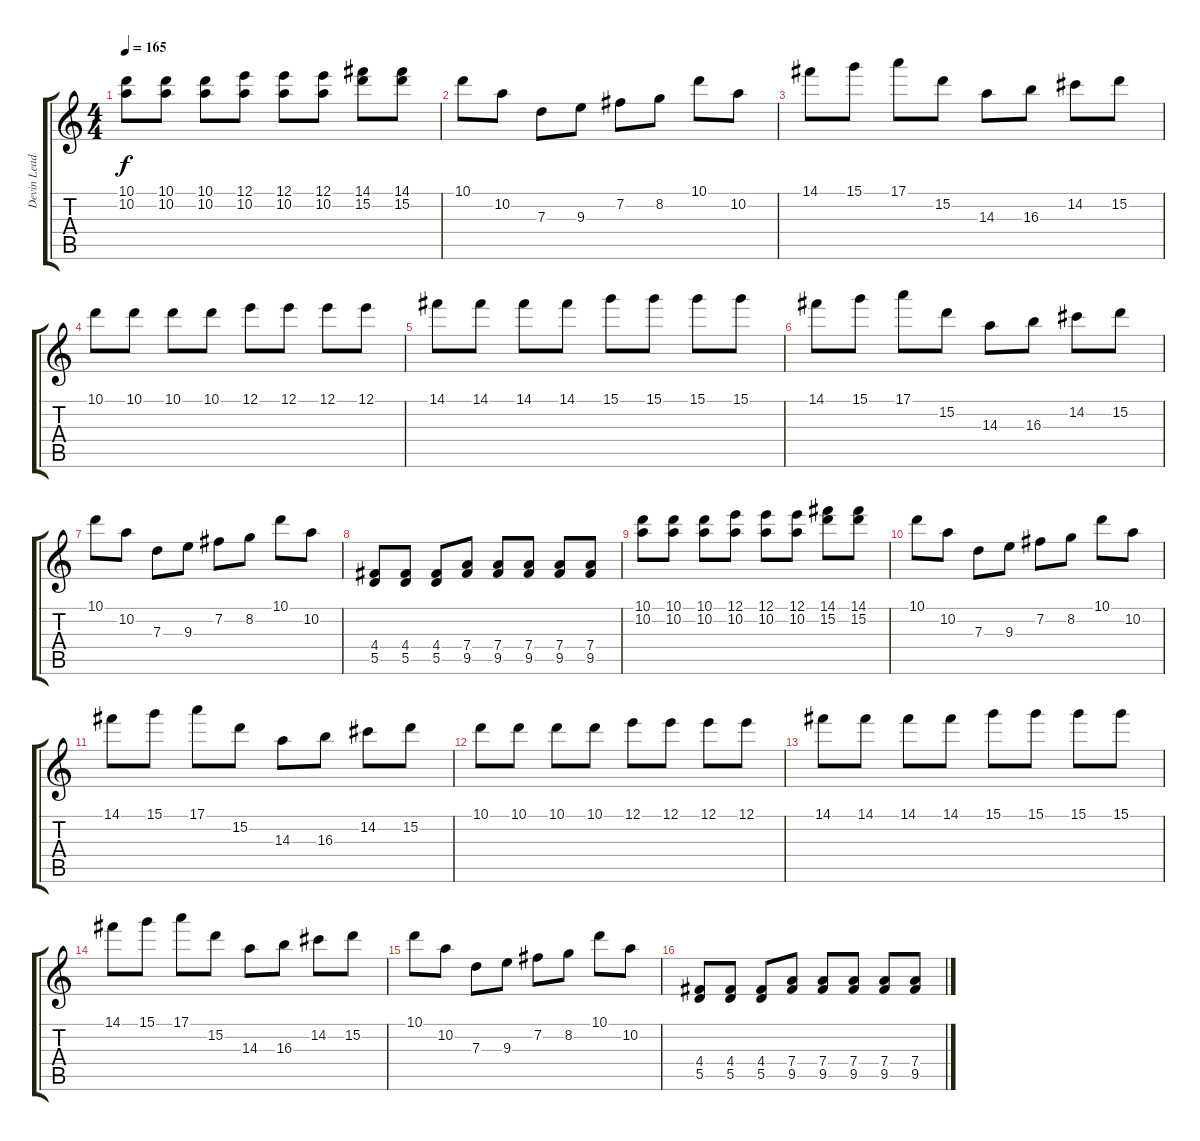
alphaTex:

\track ("Devin Lead" "Devin Lead") {instrument distortionguitar}
\staff {score tabs}
\tuning (E4 B3 G3 D3 A2 D2) {hide}
\ts (4 4)
\tempo 165
\clef g2
\ks c
(10.1 10.2).8{dy f} (10.1 10.2).8 (10.1 10.2).8 (12.1 10.2).8 (12.1 10.2).8 (12.1 10.2).8 (14.1 15.2).8 (14.1 15.2).8 |
10.1.8 10.2.8 7.3.8 9.3.8 7.2.8 8.2.8 10.1.8 10.2.8 |
14.1.8 15.1.8 17.1.8 15.2.8 14.3.8 16.3.8 14.2.8 15.2.8 |
10.1.8 10.1.8 10.1.8 10.1.8 12.1.8 12.1.8 12.1.8 12.1.8 |
14.1.8 14.1.8 14.1.8 14.1.8 15.1.8 15.1.8 15.1.8 15.1.8 |
14.1.8 15.1.8 17.1.8 15.2.8 14.3.8 16.3.8 14.2.8 15.2.8 |
10.1.8 10.2.8 7.3.8 9.3.8 7.2.8 8.2.8 10.1.8 10.2.8 |
(4.4 5.5).8 (4.4 5.5).8 (4.4 5.5).8 (7.4 9.5).8 (7.4 9.5).8 (7.4 9.5).8 (7.4 9.5).8 (7.4 9.5).8 |
(10.1 10.2).8 (10.1 10.2).8 (10.1 10.2).8 (12.1 10.2).8 (12.1 10.2).8 (12.1 10.2).8 (14.1 15.2).8 (14.1 15.2).8 |
10.1.8 10.2.8 7.3.8 9.3.8 7.2.8 8.2.8 10.1.8 10.2.8 |
14.1.8 15.1.8 17.1.8 15.2.8 14.3.8 16.3.8 14.2.8 15.2.8 |
10.1.8 10.1.8 10.1.8 10.1.8 12.1.8 12.1.8 12.1.8 12.1.8 |
14.1.8 14.1.8 14.1.8 14.1.8 15.1.8 15.1.8 15.1.8 15.1.8 |
14.1.8 15.1.8 17.1.8 15.2.8 14.3.8 16.3.8 14.2.8 15.2.8 |
10.1.8 10.2.8 7.3.8 9.3.8 7.2.8 8.2.8 10.1.8 10.2.8 |
(4.4 5.5).8 (4.4 5.5).8 (4.4 5.5).8 (7.4 9.5).8 (7.4 9.5).8 (7.4 9.5).8 (7.4 9.5).8 (7.4 9.5).8
